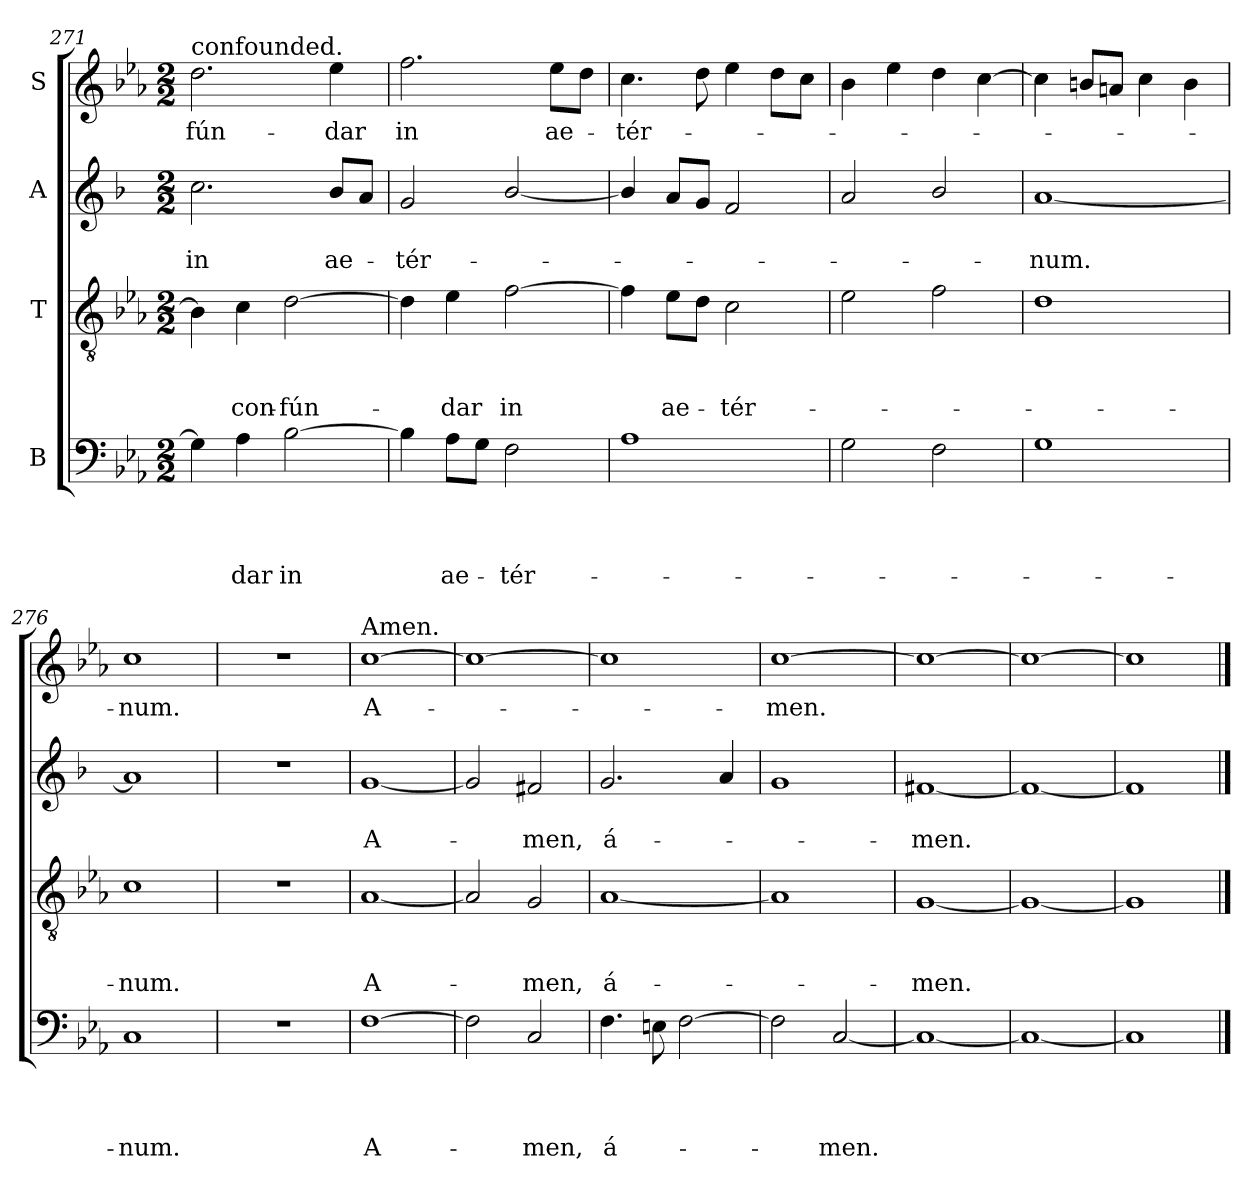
**kern	**text	**text	**text	**text	**kern	**text	**text	**text	**kern	**text	**text	**kern	**text
*part4	*part4	*part4	*part4	*part4	*part3	*part3	*part3	*part3	*part2	*part2	*part2	*part1	*part1
*staff4	*staff4	*staff4	*staff4	*staff4	*staff3	*staff3	*staff3	*staff3	*staff2	*staff2	*staff2	*staff1	*staff1
*I"B	*	*	*	*	*I"T	*	*	*	*I"A	*	*	*I"S	*
*clefF4	*	*	*	*	*clefGv2	*	*	*	*clefG2	*	*	*clefG2	*
*	*	*	*	*	*	*	*	*	*ITrd1c2	*	*	*	*
*k[b-e-a-]	*	*	*	*	*k[b-e-a-]	*	*	*	*k[b-e-a-]	*	*	*k[b-e-a-]	*
*E-:	*	*	*	*	*E-:	*	*	*	*E-:	*	*	*E-:	*
*M2/2	*	*	*	*	*M2/2	*	*	*	*M2/2	*	*	*M2/2	*
=271	=271	=271	=271	=271	=271	=271	=271	=271	=271	=271	=271	=271	=271
!	!	!	!	!	!	!	!	!	!	!	!	!LO:TX:a:t=confounded.	!
!	!	!	!	!	!	!	!	!	!	!	!LO:LY:b	!	!LO:LY:b
4G\]	.	.	.	.	4B-\]	.	.	.	2.b-\	.	in	2.dd\	-fún-
!	!	!	!	!LO:LY:b	!	!	!	!LO:LY:b	!	!	!	!	!
4A-\	.	.	.	-dar	4c\	.	.	con-	.	.	.	.	.
!	!	!	!	!LO:LY:b	!	!	!	!LO:LY:b	!	!	!	!	!
[2B-\	.	.	.	in	[2d\	.	.	-fún-	.	.	.	.	.
!	!	!	!	!	!	!	!	!	!	!	!LO:LY:b	!	!LO:LY:b
.	.	.	.	.	.	.	.	.	8a-/L	.	ae-	4ee-\	-dar
.	.	.	.	.	.	.	.	.	8g/J	.	.	.	.
=272	=272	=272	=272	=272	=272	=272	=272	=272	=272	=272	=272	=272	=272
!	!	!	!	!	!	!	!	!	!	!	!LO:LY:b	!	!LO:LY:b
4B-\]	.	.	.	.	4d\]	.	.	.	2f/	.	-tér-	2.ff\	in
!	!	!	!	!LO:LY:b	!	!	!	!LO:LY:b	!	!	!	!	!
8A-\L	.	.	.	ae-	4e-\	.	.	-dar	.	.	.	.	.
8G\J	.	.	.	.	.	.	.	.	.	.	.	.	.
!	!	!	!	!LO:LY:b	!	!	!	!LO:LY:b	!	!	!	!	!
2F\	.	.	.	-tér-	[2f\	.	.	in	[2a-/	.	.	.	.
!	!	!	!	!	!	!	!	!	!	!	!	!	!LO:LY:b
.	.	.	.	.	.	.	.	.	.	.	.	8ee-\L	ae-
.	.	.	.	.	.	.	.	.	.	.	.	8dd\J	.
!!LO:PB:g=z
=273	=273	=273	=273	=273	=273	=273	=273	=273	=273	=273	=273	=273	=273
!	!	!	!	!	!	!	!	!	!	!	!	!	!LO:LY:b
1A-	.	.	.	.	4f\]	.	.	.	4a-/]	.	.	4.cc\	-tér-
!	!	!	!	!	!	!	!	!LO:LY:b	!	!	!	!	!
.	.	.	.	.	8e-\L	.	.	ae-	8g/L	.	.	.	.
.	.	.	.	.	8d\J	.	.	.	8f/J	.	.	8dd\	.
!	!	!	!	!	!	!	!	!LO:LY:b	!	!	!	!	!
.	.	.	.	.	2c\	.	.	-tér-	2e-/	.	.	4ee-\	.
.	.	.	.	.	.	.	.	.	.	.	.	8dd\L	.
.	.	.	.	.	.	.	.	.	.	.	.	8cc\J	.
=274	=274	=274	=274	=274	=274	=274	=274	=274	=274	=274	=274	=274	=274
2G\	.	.	.	.	2e-\	.	.	.	2g/	.	.	4b-\	.
.	.	.	.	.	.	.	.	.	.	.	.	4ee-\	.
2F\	.	.	.	.	2f\	.	.	.	2a-/	.	.	4dd\	.
.	.	.	.	.	.	.	.	.	.	.	.	[4cc\	.
=275	=275	=275	=275	=275	=275	=275	=275	=275	=275	=275	=275	=275	=275
!	!	!	!	!	!	!	!	!	!	!	!LO:LY:b	!	!
1G	.	.	.	.	1d	.	.	.	[1g	.	-num.	4cc\]	.
.	.	.	.	.	.	.	.	.	.	.	.	8b/L	.
.	.	.	.	.	.	.	.	.	.	.	.	8a/J	.
.	.	.	.	.	.	.	.	.	.	.	.	4cc\	.
.	.	.	.	.	.	.	.	.	.	.	.	4b\	.
=276	=276	=276	=276	=276	=276	=276	=276	=276	=276	=276	=276	=276	=276
!	!	!	!	!LO:LY:b	!	!	!	!LO:LY:b	!	!	!	!	!LO:LY:b
1C	.	.	.	-num.	1c	.	.	-num.	1g]	.	.	1cc	-num.
=277	=277	=277	=277	=277	=277	=277	=277	=277	=277	=277	=277	=277	=277
1r	.	.	.	.	1r	.	.	.	1r	.	.	1r	.
=278	=278	=278	=278	=278	=278	=278	=278	=278	=278	=278	=278	=278	=278
!	!	!	!	!	!	!	!	!	!	!	!	!LO:TX:a:t=Amen.	!
!	!	!	!	!LO:LY:b	!	!	!	!LO:LY:b	!	!	!LO:LY:b	!	!LO:LY:b
[1F	.	.	.	A-	[1A-	.	.	A-	[1f	.	A-	[1cc	A-
=279	=279	=279	=279	=279	=279	=279	=279	=279	=279	=279	=279	=279	=279
2F\]	.	.	.	.	2A-/]	.	.	.	2f/]	.	.	1cc_	.
!	!	!	!	!LO:LY:b	!	!	!	!LO:LY:b	!	!	!LO:LY:b	!	!
2C/	.	.	.	-men,	2G/	.	.	-men,	2e/	.	-men,	.	.
!!LO:LB:g=z
=280	=280	=280	=280	=280	=280	=280	=280	=280	=280	=280	=280	=280	=280
!	!	!	!	!LO:LY:b	!	!	!	!LO:LY:b	!	!	!LO:LY:b	!	!
4.F\	.	.	.	á-	[1A-	.	.	á-	2.f/	.	á-	1cc]	.
8E\	.	.	.	.	.	.	.	.	.	.	.	.	.
[2F\	.	.	.	.	.	.	.	.	.	.	.	.	.
.	.	.	.	.	.	.	.	.	4g/	.	.	.	.
=281	=281	=281	=281	=281	=281	=281	=281	=281	=281	=281	=281	=281	=281
!	!	!	!	!	!	!	!	!	!	!	!	!	!LO:LY:b
2F\]	.	.	.	.	1A-]	.	.	.	1f	.	.	[1cc	-men.
!	!	!	!	!LO:LY:b	!	!	!	!	!	!	!	!	!
[2C/	.	.	.	-men.	.	.	.	.	.	.	.	.	.
=282	=282	=282	=282	=282	=282	=282	=282	=282	=282	=282	=282	=282	=282
!	!	!	!	!	!	!	!	!LO:LY:b	!	!	!LO:LY:b	!	!
1C_	.	.	.	.	[1G	.	.	-men.	[1e	.	-men.	1cc_	.
=283	=283	=283	=283	=283	=283	=283	=283	=283	=283	=283	=283	=283	=283
1C_	.	.	.	.	1G_	.	.	.	1e_	.	.	1cc_	.
=284	=284	=284	=284	=284	=284	=284	=284	=284	=284	=284	=284	=284	=284
1C]	.	.	.	.	1G]	.	.	.	1e]	.	.	1cc]	.
==	==	==	==	==	==	==	==	==	==	==	==	==	==
*-	*-	*-	*-	*-	*-	*-	*-	*-	*-	*-	*-	*-	*-
